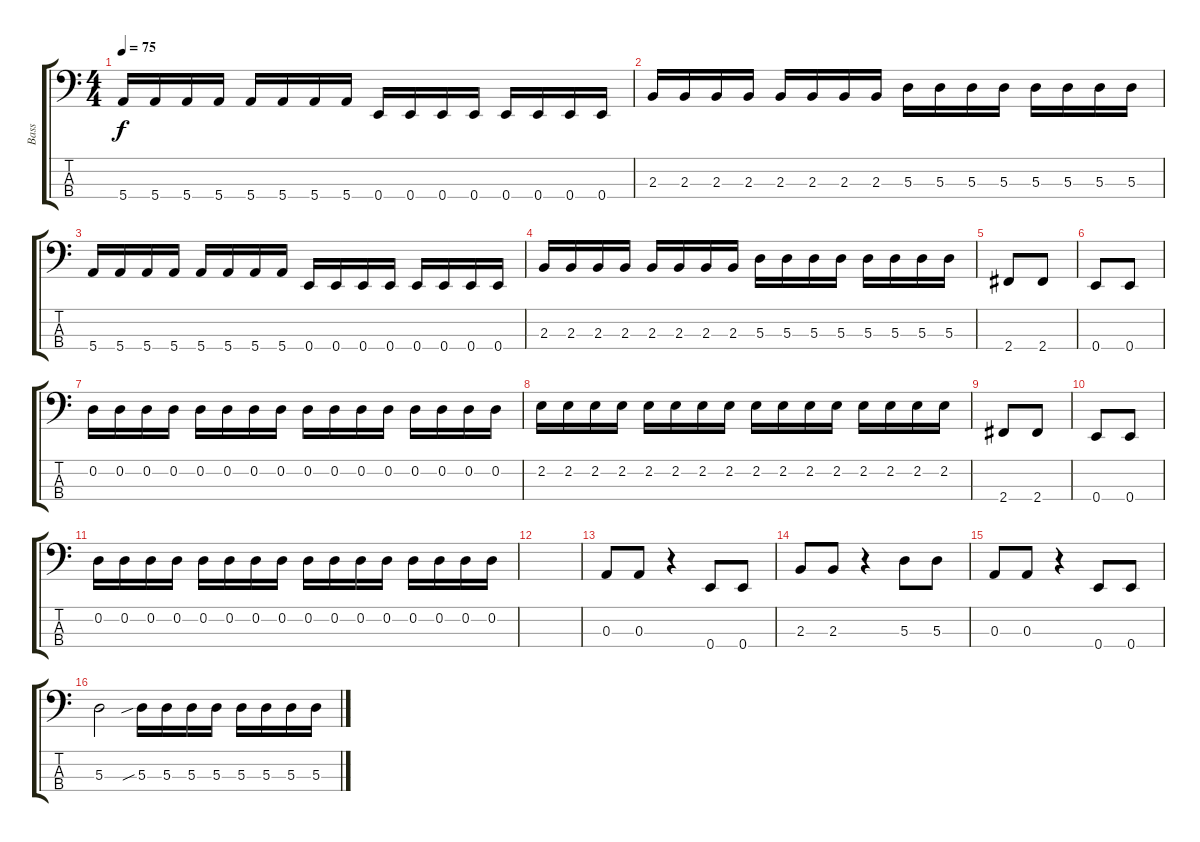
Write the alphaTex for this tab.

\track ("Bass" "Bass") {instrument electricbassfinger}
\staff {score tabs}
\tuning (G2 D2 A1 E1) {hide}
\ts (4 4)
\tempo 75
\clef f4
\ks c
5.4.16{dy f} 5.4.16 5.4.16 5.4.16 5.4.16 5.4.16 5.4.16 5.4.16 0.4.16 0.4.16 0.4.16 0.4.16 0.4.16 0.4.16 0.4.16 0.4.16 |
2.3.16 2.3.16 2.3.16 2.3.16 2.3.16 2.3.16 2.3.16 2.3.16 5.3.16 5.3.16 5.3.16 5.3.16 5.3.16 5.3.16 5.3.16 5.3.16 |
5.4.16 5.4.16 5.4.16 5.4.16 5.4.16 5.4.16 5.4.16 5.4.16 0.4.16 0.4.16 0.4.16 0.4.16 0.4.16 0.4.16 0.4.16 0.4.16 |
2.3.16 2.3.16 2.3.16 2.3.16 2.3.16 2.3.16 2.3.16 2.3.16 5.3.16 5.3.16 5.3.16 5.3.16 5.3.16 5.3.16 5.3.16 5.3.16 |
2.4.8 2.4.8 |
0.4.8 0.4.8 |
0.2.16 0.2.16 0.2.16 0.2.16 0.2.16 0.2.16 0.2.16 0.2.16 0.2.16 0.2.16 0.2.16 0.2.16 0.2.16 0.2.16 0.2.16 0.2.16 |
2.2.16 2.2.16 2.2.16 2.2.16 2.2.16 2.2.16 2.2.16 2.2.16 2.2.16 2.2.16 2.2.16 2.2.16 2.2.16 2.2.16 2.2.16 2.2.16 |
2.4.8 2.4.8 |
0.4.8 0.4.8 |
0.2.16 0.2.16 0.2.16 0.2.16 0.2.16 0.2.16 0.2.16 0.2.16 0.2.16 0.2.16 0.2.16 0.2.16 0.2.16 0.2.16 0.2.16 0.2.16 |
|
0.3.8 0.3.8 r.4 0.4.8 0.4.8 |
2.3.8 2.3.8 r.4 5.3.8 5.3.8 |
0.3.8 0.3.8 r.4 0.4.8 0.4.8 |
5.3.2 5.3{sib}.16 5.3.16 5.3.16 5.3.16 5.3.16 5.3.16 5.3.16 5.3.16
